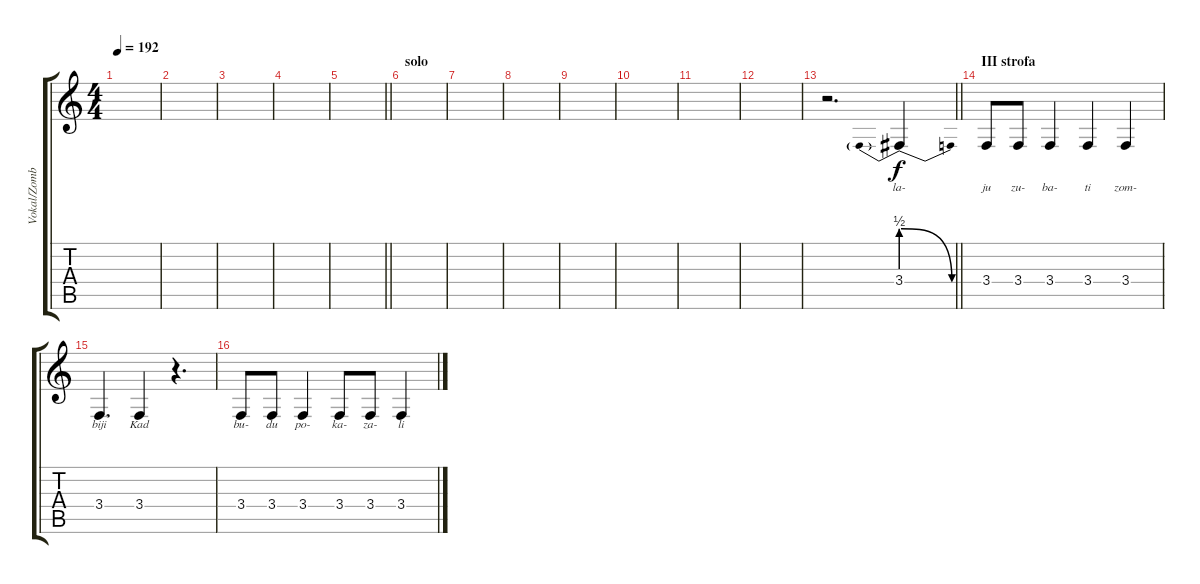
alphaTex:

\track ("Vokal/Zombi Zlikovac" "Vokal/Zomb") {instrument viola}
\staff {score tabs}
\tuning (E4 B3 G3 D3 A2 E2) {hide}
\ts (4 4)
\tempo 192
\clef g2
\ks c
|
|
|
|
\barLineRight lightlight
|
\section ("" "solo")
|
|
|
|
|
|
|
\barLineRight lightlight
r.2{d} 3.4{be (prebendrelease 0 2 60 0)}.4{lyrics (0 "la-") lyrics (1 "") lyrics (2 "") lyrics (3 "") lyrics (4 "")} |
\section ("" "III strofa")
3.4.8{lyrics (0 "ju") lyrics (1 "") lyrics (2 "") lyrics (3 "") lyrics (4 "")} 3.4.8{lyrics (0 "zu-") lyrics (1 "") lyrics (2 "") lyrics (3 "") lyrics (4 "")} 3.4.4{lyrics (0 "ba-") lyrics (1 "") lyrics (2 "") lyrics (3 "") lyrics (4 "")} 3.4.4{lyrics (0 "ti") lyrics (1 "") lyrics (2 "") lyrics (3 "") lyrics (4 "")} 3.4.4{lyrics (0 "zom-") lyrics (1 "") lyrics (2 "") lyrics (3 "") lyrics (4 "")} |
3.4.4{d lyrics (0 "biji") lyrics (1 "") lyrics (2 "") lyrics (3 "") lyrics (4 "")} 3.4.4{lyrics (0 "Kad") lyrics (1 "") lyrics (2 "") lyrics (3 "") lyrics (4 "")} r.4{d} |
3.4.8{lyrics (0 "bu-") lyrics (1 "") lyrics (2 "") lyrics (3 "") lyrics (4 "")} 3.4.8{lyrics (0 "du") lyrics (1 "") lyrics (2 "") lyrics (3 "") lyrics (4 "")} 3.4.4{lyrics (0 "po-") lyrics (1 "") lyrics (2 "") lyrics (3 "") lyrics (4 "")} 3.4.8{lyrics (0 "ka-") lyrics (1 "") lyrics (2 "") lyrics (3 "") lyrics (4 "")} 3.4.8{lyrics (0 "za-") lyrics (1 "") lyrics (2 "") lyrics (3 "") lyrics (4 "")} 3.4.4{lyrics (0 "li") lyrics (1 "") lyrics (2 "") lyrics (3 "") lyrics (4 "")}
